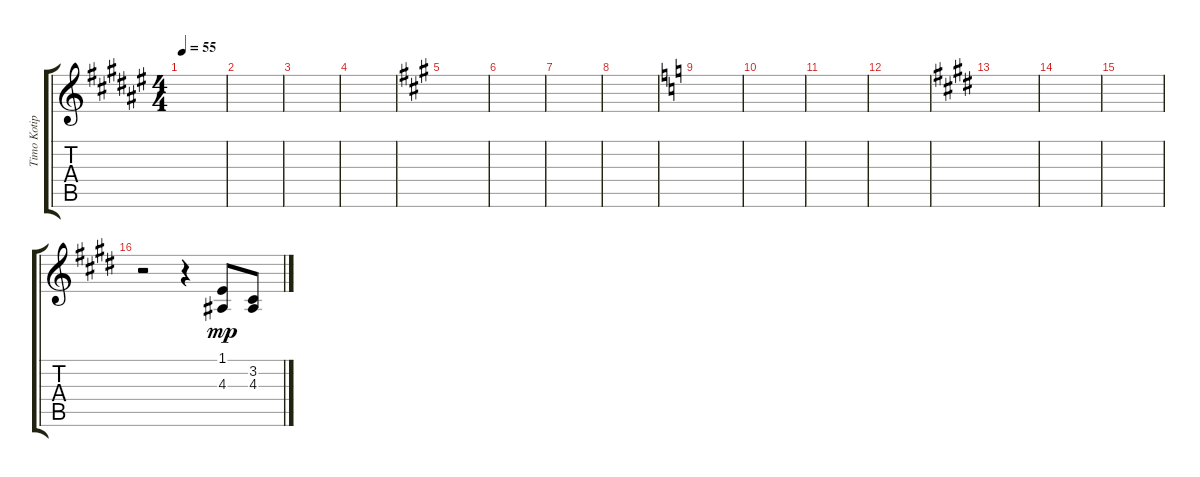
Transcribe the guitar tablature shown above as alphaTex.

\track ("Timo Kotipelto" "Timo Kotip") {instrument choiraahs}
\staff {score tabs}
\tuning (Eb4 Bb3 Gb3 Db3 Ab2 Eb2) {hide}
\ts (4 4)
\tempo 55
\clef g2
\ks f#
|
|
|
|
\ks a
|
|
|
|
\ks c
|
|
|
|
\ks e
|
|
|
r.2 r.4 (1.1 4.3).8{dy mp} (3.2 4.3).8
